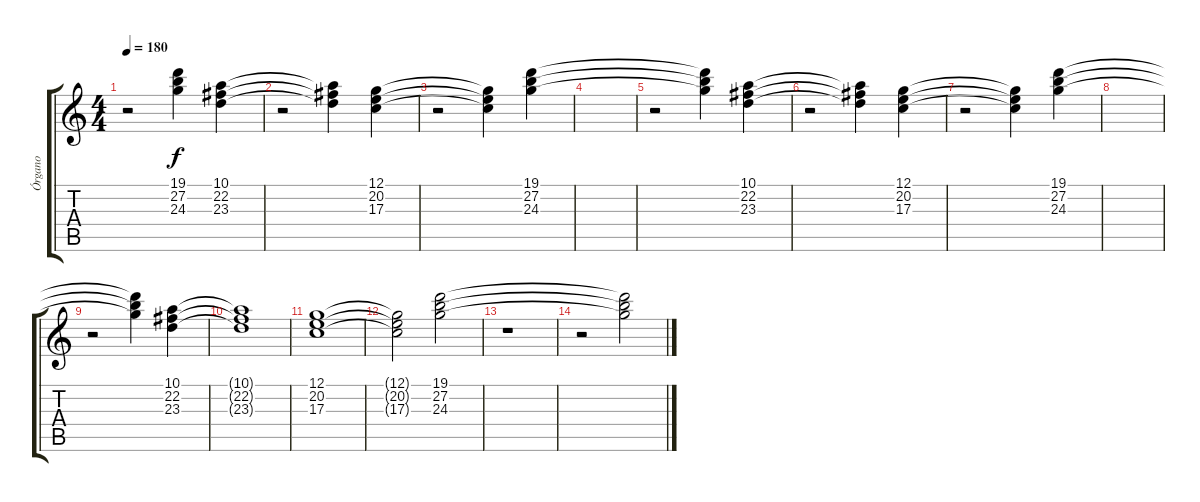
\track ("Órgano" "Órgano") {instrument churchorgan}
\staff {score tabs}
\tuning (E4 B3 G3 D3 A2 E2) {hide}
\ts (4 4)
\tempo 180
\clef g2
\ks c
r.2{dy f} (19.1{t} 27.2{t} 24.3{t}).4 (10.1 22.2 23.3).4 |
r.2 (10.1{t} 22.2{t} 23.3{t}).4 (12.1 20.2 17.3).4 |
r.2 (12.1{t} 20.2{t} 17.3{t}).4 (19.1 27.2 24.3).4 |
|
r.2 (19.1{t} 27.2{t} 24.3{t}).4 (10.1 22.2 23.3).4 |
r.2 (10.1{t} 22.2{t} 23.3{t}).4 (12.1 20.2 17.3).4 |
r.2 (12.1{t} 20.2{t} 17.3{t}).4 (19.1 27.2 24.3).4 |
|
r.2 (19.1{t} 27.2{t} 24.3{t}).4 (10.1 22.2 23.3).4 |
(10.1{t} 22.2{t} 23.3{t}).1 |
(12.1 20.2 17.3).1 |
(12.1{t} 20.2{t} 17.3{t}).2 (19.1 27.2 24.3).2 |
r.1 |
r.2 (19.1{t} 27.2{t} 24.3{t}).2
